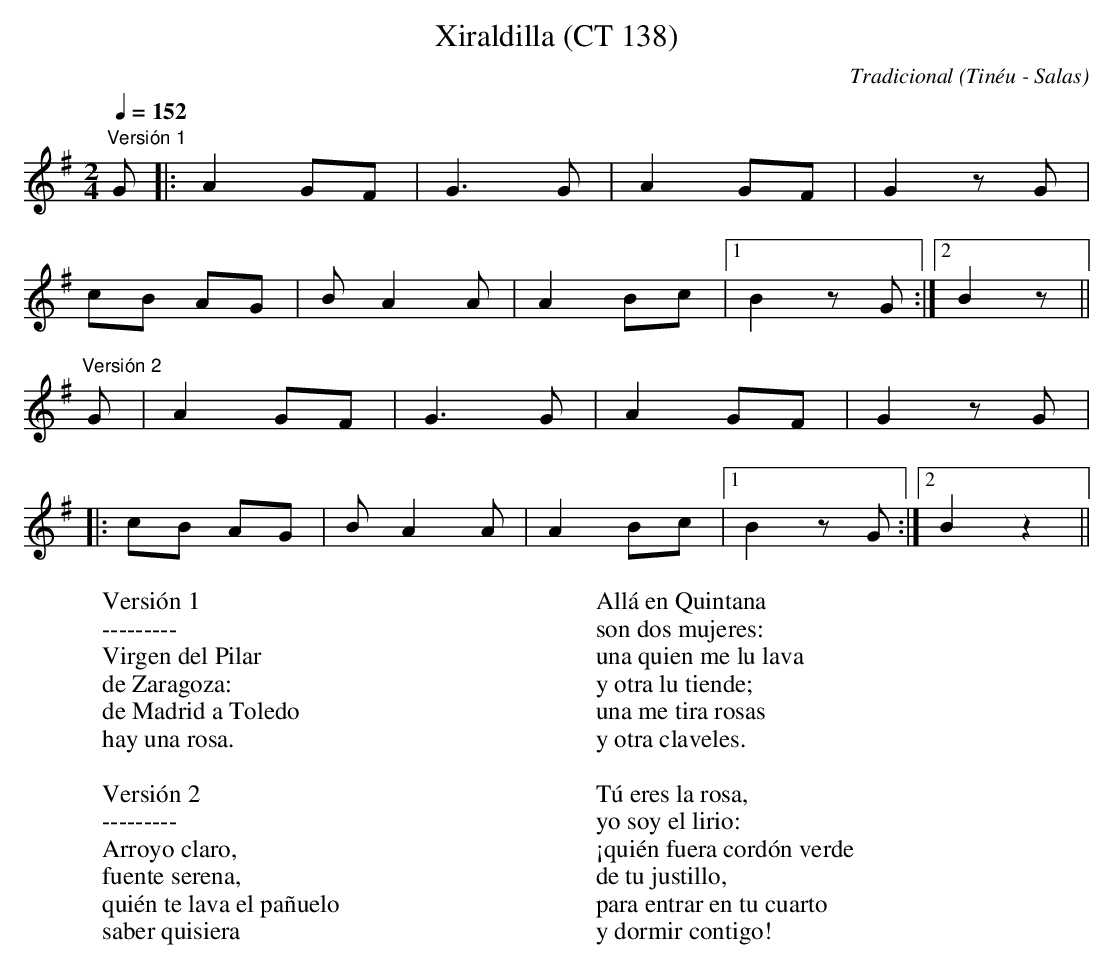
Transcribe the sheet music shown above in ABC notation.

X:1
T:Xiraldilla (CT 138)
C:Tradicional
O:Tinéu - Salas
M:2/4
L:1/8
Q:1/4=152
K:G
"Versión 1"
G|:A2 GF|G3G|A2 GF|G2 z G|!
cB AG|B A2 A|A2 Bc|[1 B2 z G:|[2 B2 z||!
"Versión 2"
G|A2 GF|G3G|A2 GF|G2 z G|!
|:cB AG|B A2 A|A2 Bc|[1 B2 z G:|[2 B2 z2||
W:Versión 1
W:---------
W:Virgen del Pilar
W:de Zaragoza:
W:de Madrid a Toledo
W:hay una rosa.
W:
W:Versión 2
W:---------
W:Arroyo claro,
W:fuente serena,
W:quién te lava el pañuelo
W:saber quisiera
W:
W:Allá en Quintana
W:son dos mujeres:
W:una quien me lu lava
W:y otra lu tiende;
W:una me tira rosas
W:y otra claveles.
W:
W:Tú eres la rosa,
W:yo soy el lirio:
W:¡quién fuera cordón verde
W:de tu justillo,
W:para entrar en tu cuarto
W:y dormir contigo!
W:
